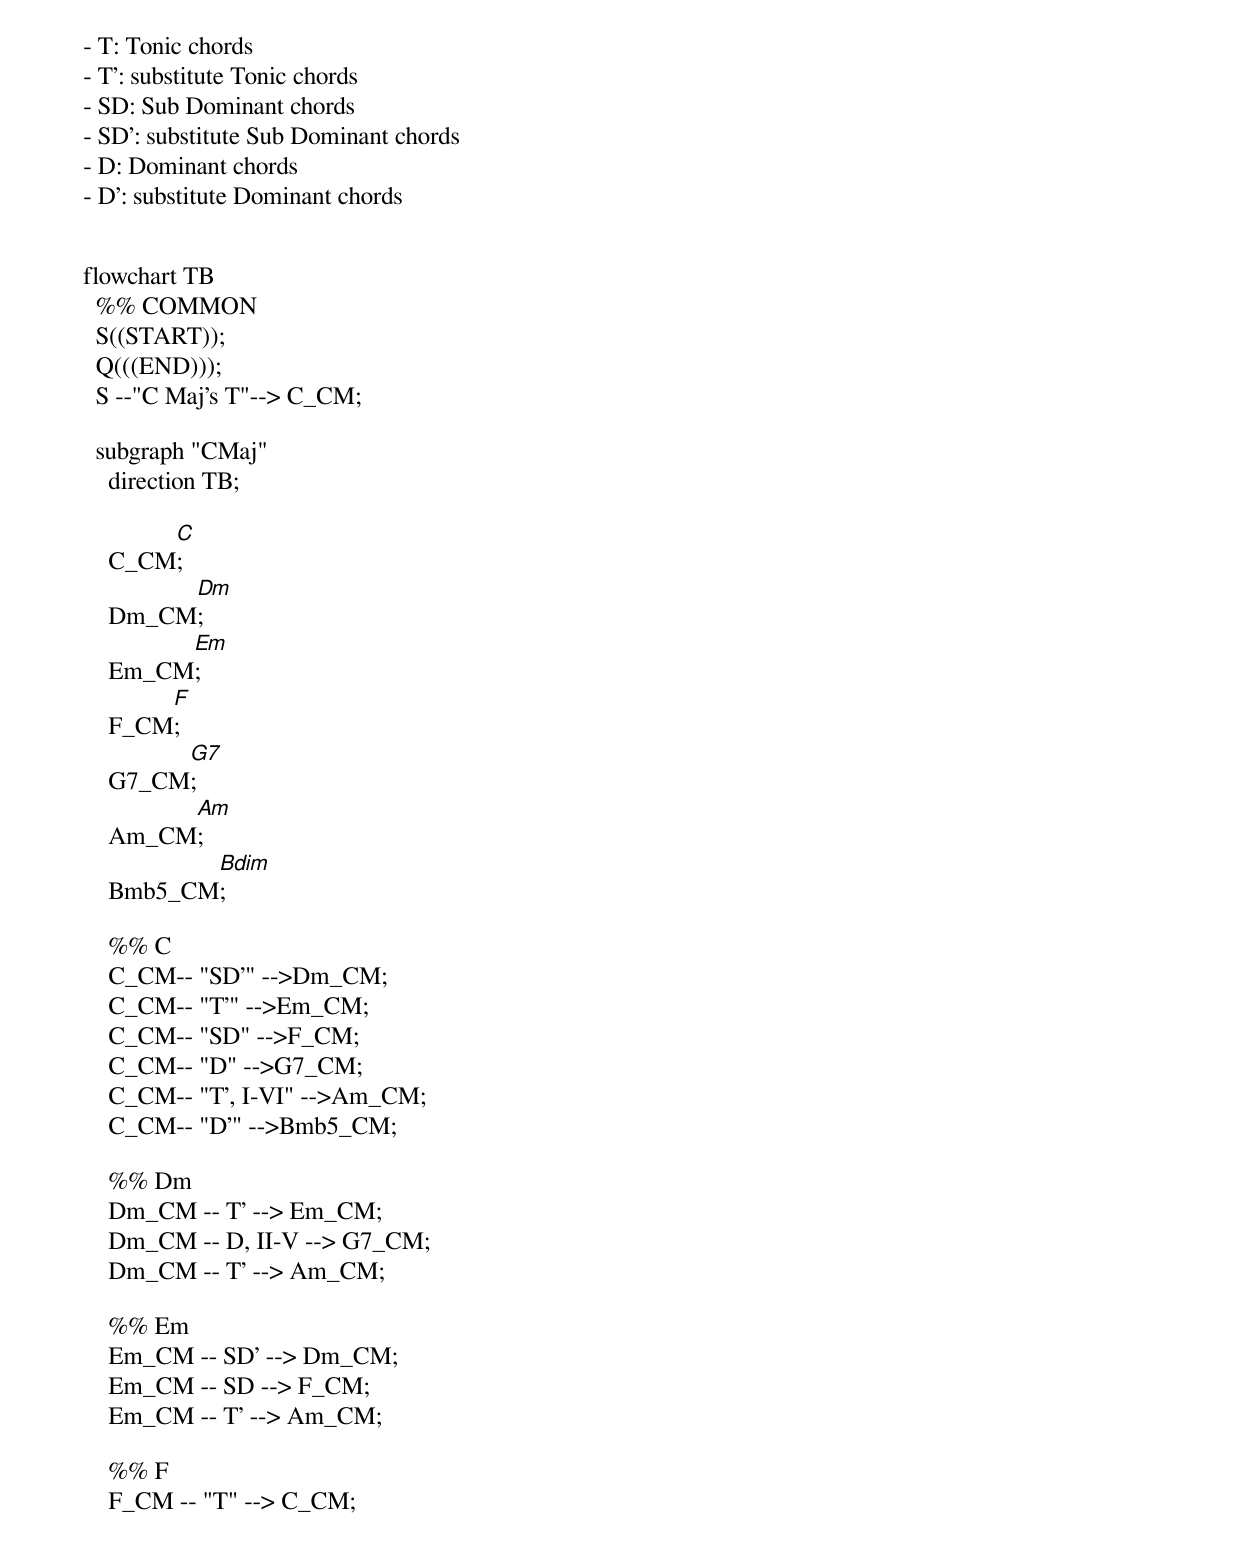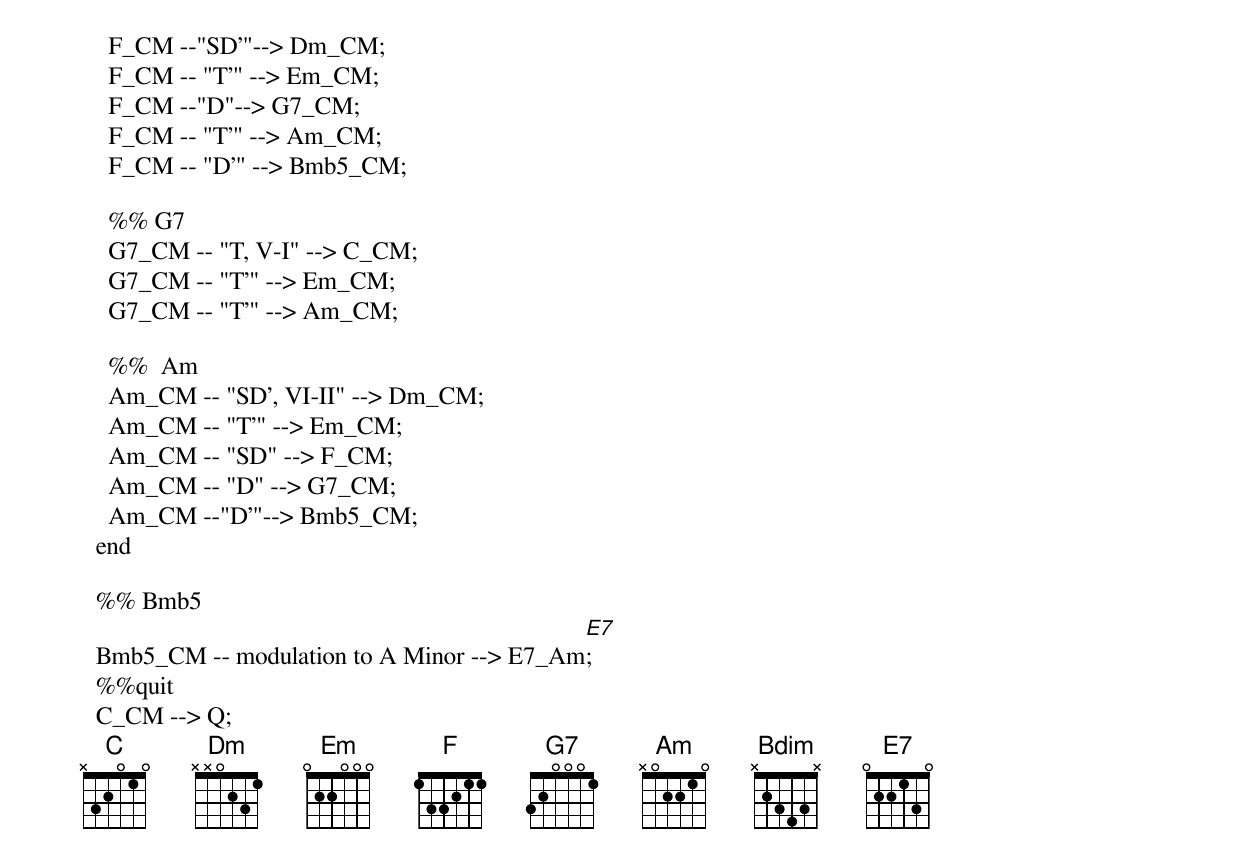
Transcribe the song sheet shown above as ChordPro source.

- T: Tonic chords
- T': substitute Tonic chords
- SD: Sub Dominant chords
- SD': substitute Sub Dominant chords
- D: Dominant chords
- D': substitute Dominant chords


flowchart TB
  %% COMMON
  S((START));
  Q(((END)));
  S --"C Maj's T"--> C_CM;

  subgraph "CMaj"
    direction TB;

    C_CM[C];
    Dm_CM[Dm];
    Em_CM[Em];
    F_CM[F];
    G7_CM[G7];
    Am_CM[Am];
    Bmb5_CM[Bmb5];

    %% C
    C_CM-- "SD'" -->Dm_CM;
    C_CM-- "T'" -->Em_CM;
    C_CM-- "SD" -->F_CM;
    C_CM-- "D" -->G7_CM;
    C_CM-- "T', I-VI" -->Am_CM;
    C_CM-- "D'" -->Bmb5_CM;

    %% Dm
    Dm_CM -- T' --> Em_CM;
    Dm_CM -- D, II-V --> G7_CM;
    Dm_CM -- T' --> Am_CM;

    %% Em
    Em_CM -- SD' --> Dm_CM;
    Em_CM -- SD --> F_CM;
    Em_CM -- T' --> Am_CM;

    %% F
    F_CM -- "T" --> C_CM;
    F_CM --"SD'"--> Dm_CM;
    F_CM -- "T'" --> Em_CM;
    F_CM --"D"--> G7_CM;
    F_CM -- "T'" --> Am_CM;
    F_CM -- "D'" --> Bmb5_CM;

    %% G7
    G7_CM -- "T, V-I" --> C_CM;
    G7_CM -- "T'" --> Em_CM;
    G7_CM -- "T'" --> Am_CM;

    %%  Am
    Am_CM -- "SD', VI-II" --> Dm_CM;
    Am_CM -- "T'" --> Em_CM;
    Am_CM -- "SD" --> F_CM;
    Am_CM -- "D" --> G7_CM;
    Am_CM --"D'"--> Bmb5_CM;
  end

  %% Bmb5
  Bmb5_CM -- modulation to A Minor --> E7_Am[E7];
  %%quit
  C_CM --> Q;
